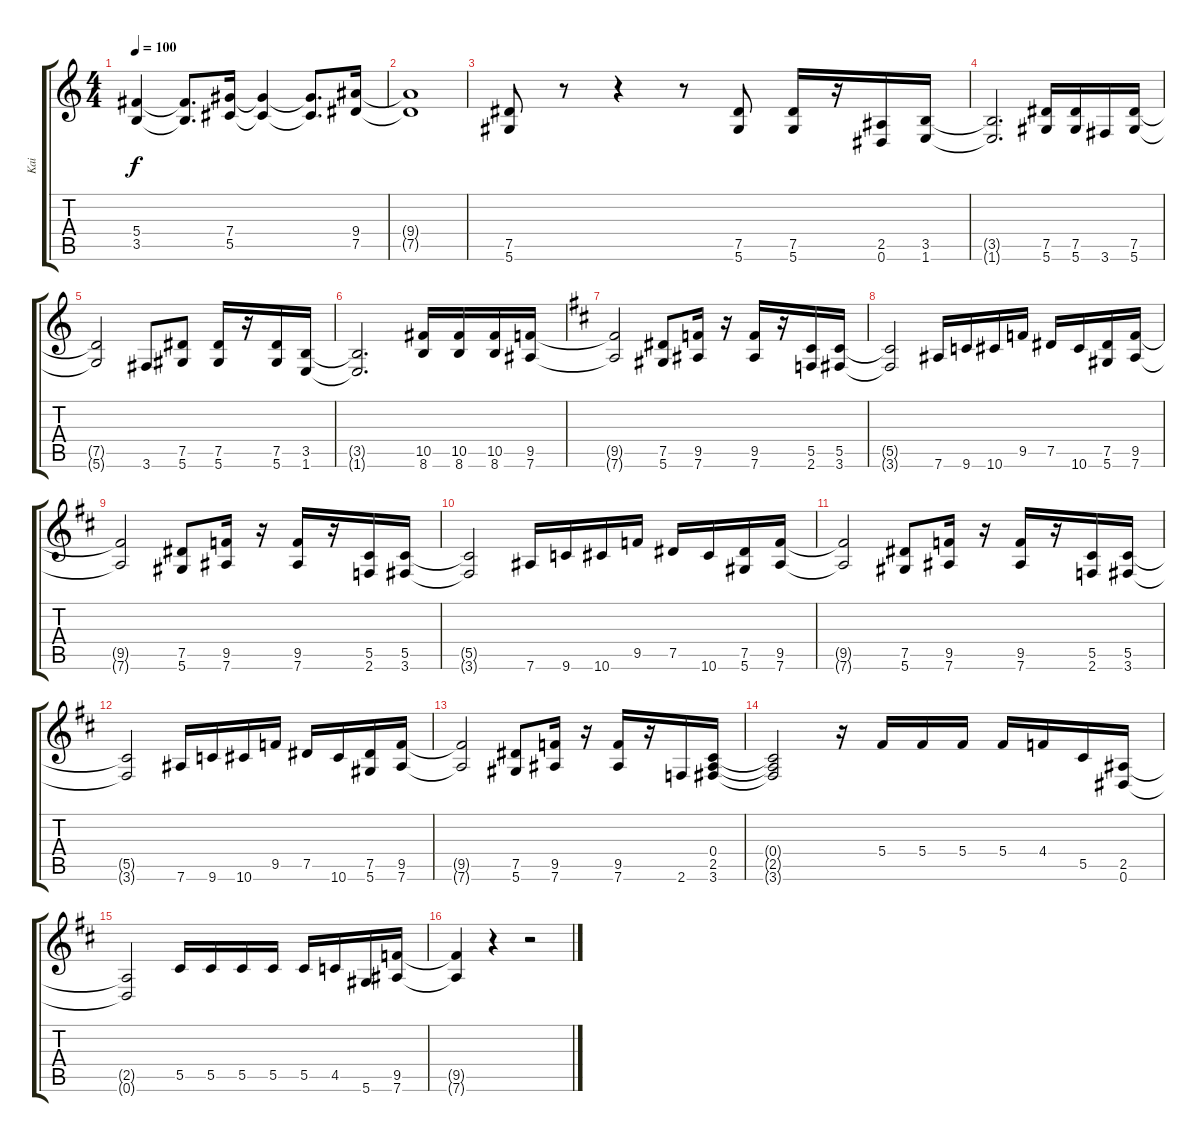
\track ("Kai" "Kai") {instrument distortionguitar}
\staff {score tabs}
\tuning (Eb4 Bb3 Gb3 Db3 Ab2 Eb2) {hide}
\ts (4 4)
\tempo 100
\clef g2
\ks c
(5.4 3.5).4{dy f instrument distortionguitar} (5.4{t} 3.5{t}).8{d} (7.4 5.5).16 (7.4{t} 5.5{t}).4 (7.4{t} 5.5{t}).8{d} (9.4 7.5).16 |
(9.4{t} 7.5{t}).1 |
(7.5 5.6).8 r.8 r.4 r.8 (7.5 5.6).8 (7.5 5.6).16 r.16 (2.5 0.6).16 (3.5 1.6).16 |
(3.5{t} 1.6{t}).2{d} (7.5 5.6).16 (7.5 5.6).16 3.6.16 (7.5 5.6).16 |
(7.5{t} 5.6{t}).2 3.6.8 (7.5 5.6).8 (7.5 5.6).16 r.16 (7.5 5.6).16 (3.5 1.6).16 |
(3.5{t} 1.6{t}).2{d} (10.5 8.6).16 (10.5 8.6).16 (10.5 8.6).16 (9.5 7.6).16 |
\ks d
(9.5{t} 7.6{t}).2 (7.5 5.6).8 (9.5 7.6).16 r.16 (9.5 7.6).16 r.16 (5.5 2.6).16 (5.5 3.6).16 |
(5.5{t} 3.6{t}).2 7.6.16 9.6.16 10.6.16 9.5.16 7.5.16 10.6.16 (7.5 5.6).16 (9.5 7.6).16 |
(9.5{t} 7.6{t}).2 (7.5 5.6).8 (9.5 7.6).16 r.16 (9.5 7.6).16 r.16 (5.5 2.6).16 (5.5 3.6).16 |
(5.5{t} 3.6{t}).2 7.6.16 9.6.16 10.6.16 9.5.16 7.5.16 10.6.16 (7.5 5.6).16 (9.5 7.6).16 |
(9.5{t} 7.6{t}).2 (7.5 5.6).8 (9.5 7.6).16 r.16 (9.5 7.6).16 r.16 (5.5 2.6).16 (5.5 3.6).16 |
(5.5{t} 3.6{t}).2 7.6.16 9.6.16 10.6.16 9.5.16 7.5.16 10.6.16 (7.5 5.6).16 (9.5 7.6).16 |
(9.5{t} 7.6{t}).2 (7.5 5.6).8 (9.5 7.6).16 r.16 (9.5 7.6).16 r.16 2.6.16 (0.4 2.5 3.6).16 |
(0.4{t} 2.5{t} 3.6{t}).2 r.16 5.4.16 5.4.16 5.4.16 5.4.16 4.4.16 5.5.16 (2.5 0.6).16 |
(2.5{t} 0.6{t}).2 5.5.16 5.5.16 5.5.16 5.5.16 5.5.16 4.5.16 5.6.16 (9.5 7.6).16 |
(9.5{t} 7.6{t}).4 r.4 r.2
